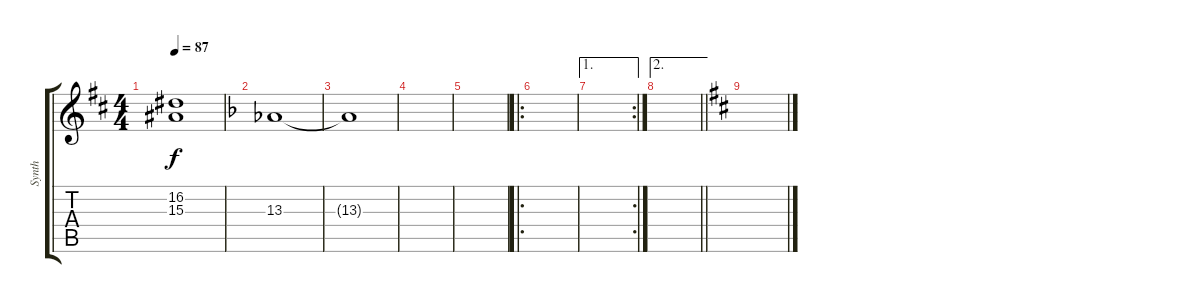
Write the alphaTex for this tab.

\track ("Synth" "Synth") {instrument stringensemble1}
\staff {score tabs}
\tuning (E4 B3 G3 D3 A2 E2) {hide}
\ts (4 4)
\tempo 87
\clef g2
\ks d
(16.2{t} 15.3).1{dy f} |
\ks f
13.3.1{volume 0} |
13.3{t}.1 |
|
|
\ro
|
\ae 1
\rc 2
|
\ae 2
\barLineRight lightlight
|
\ks d
